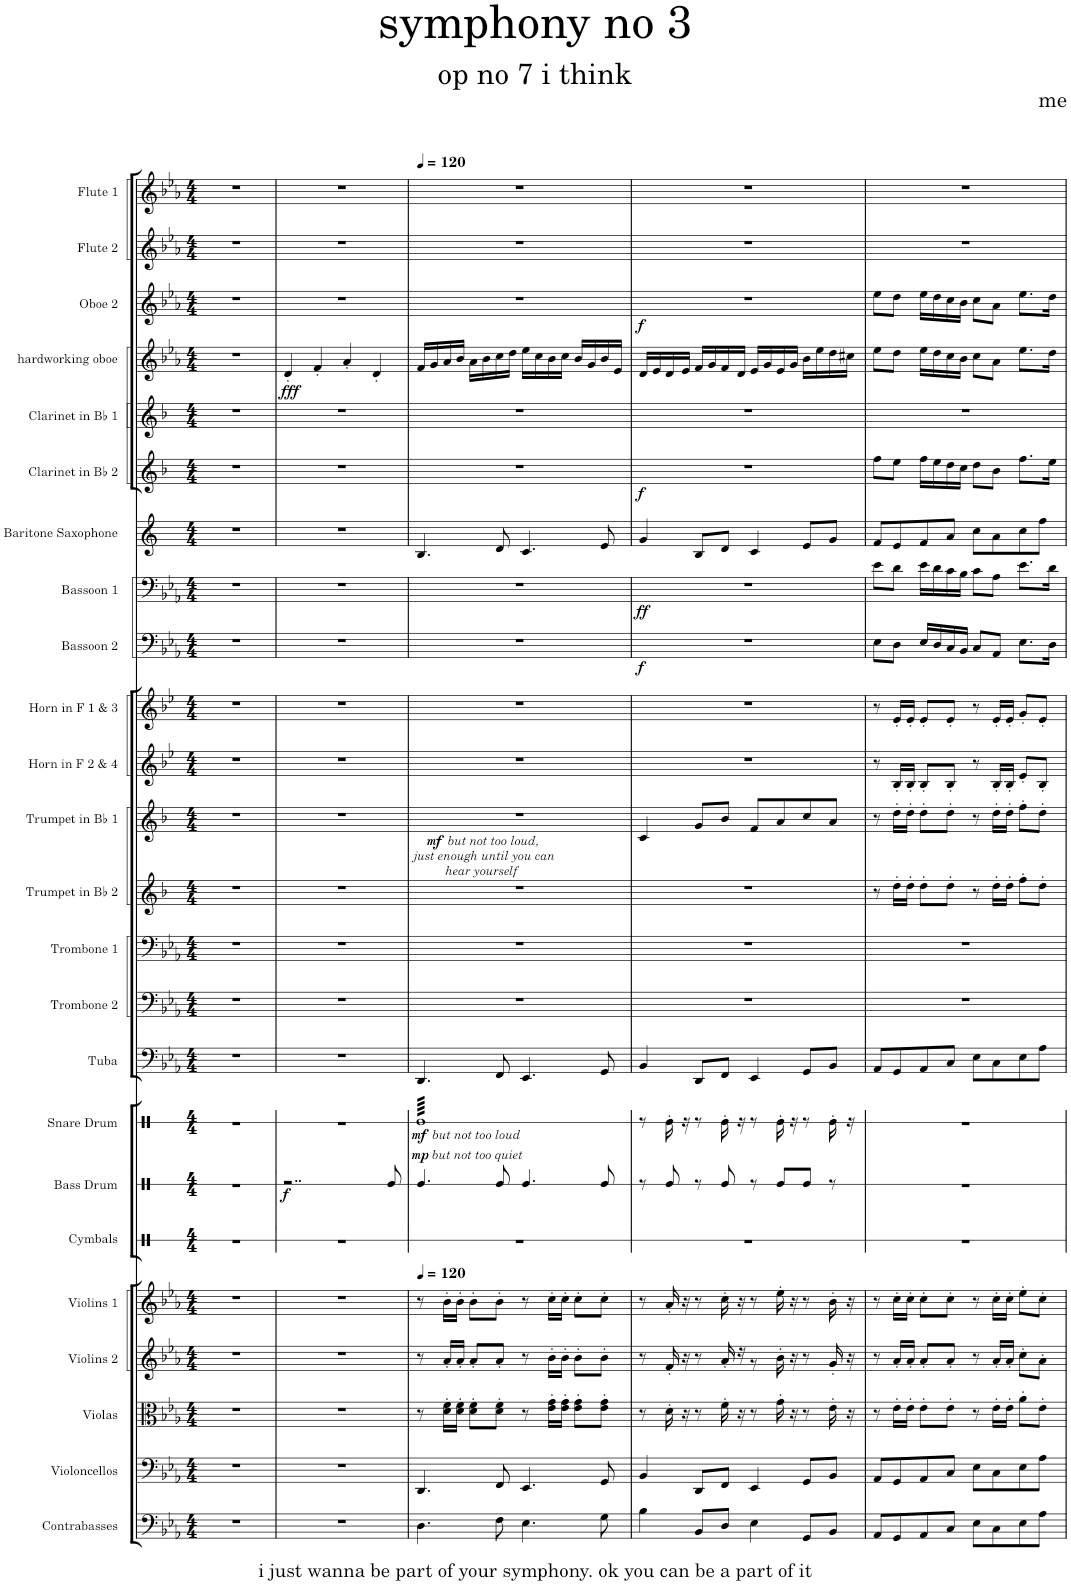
**kern	**kern	**kern	**kern	**kern	**kern	**kern	**dynam	**kern	**dynam	**kern	**kern	**kern	**kern	**kern	**dynam	**kern	**kern	**kern	**dynam	**kern	**dynam	**kern	**kern	**dynam	**kern	**kern	**dynam	**kern	**dynam	**kern	**kern
*part24	*part23	*part22	*part21	*part20	*part19	*part18	*part18	*part17	*part17	*part16	*part15	*part14	*part13	*part12	*part12	*part11	*part10	*part9	*part9	*part8	*part8	*part7	*part6	*part6	*part5	*part4	*part4	*part3	*part3	*part2	*part1
*staff24	*staff23	*staff22	*staff21	*staff20	*staff19	*staff18	*staff18	*staff17	*staff17	*staff16	*staff15	*staff14	*staff13	*staff12	*staff12	*staff11	*staff10	*staff9	*staff9	*staff8	*staff8	*staff7	*staff6	*staff6	*staff5	*staff4	*staff4	*staff3	*staff3	*staff2	*staff1
*I"Contrabasses	*I"Violoncellos	*I"Violas	*I"Violins 2	*I"Violins 1	*I"Cymbals	*I"Bass Drum	*	*I"Snare Drum	*	*I"Tuba	*I"Trombone 2	*I"Trombone 1	*I"Trumpet in Bb 2	*I"Trumpet in Bb 1	*	*I"Horn in F 2 &amp; 4	*I"Horn in F 1 &amp; 3	*I"Bassoon 2	*	*I"Bassoon 1	*	*I"Baritone Saxophone	*I"Clarinet in Bb 2	*	*I"Clarinet in Bb 1	*I"hardworking oboe	*	*I"Oboe 2	*	*I"Flute 2	*I"Flute 1
*I'Cbs.	*I'Vcs.	*I'Vlas.	*I'Vlns. 2	*I'Vlns. 1	*I'Cym.	*I'BD	*	*I'SD	*	*I'Tba.	*I'Tbn. 2	*I'Tbn. 1	*I'Tpt. in Bb 2	*I'Tpt. in Bb 1	*	*I'Hn. in F 2 4	*I'Hn. in F 1 3	*I'Bsn. 2	*	*I'Bsn. 1	*	*I'Bar. Sax.	*I'Cl. in Bb 2	*	*I'Cl. in Bb 1	*I'hardwork oboe	*	*I'Ob. 2	*	*I'Fl. 2	*I'Fl. 1
*	*	*	*	*	*stria1	*stria1	*	*stria1	*	*	*	*	*	*	*	*	*	*	*	*	*	*	*	*	*	*	*	*	*	*	*
*clefF4	*clefF4	*clefC3	*clefG2	*clefG2	*clefX	*clefX	*	*clefX	*	*clefF4	*clefF4	*clefF4	*clefG2	*clefG2	*	*clefG2	*clefG2	*clefF4	*	*clefF4	*	*clefG2	*clefG2	*	*clefG2	*clefG2	*	*clefG2	*	*clefG2	*clefG2
*Trd7c12	*	*	*	*	*	*	*	*	*	*	*	*	*Trd1c2	*Trd1c2	*	*Trd4c7	*Trd4c7	*	*	*	*	*Trd12c21	*Trd1c2	*	*Trd1c2	*	*	*	*	*	*
*k[b-e-a-]	*k[b-e-a-]	*k[b-e-a-]	*k[b-e-a-]	*k[b-e-a-]	*k[]	*k[]	*	*k[]	*	*k[b-e-a-]	*k[b-e-a-]	*k[b-e-a-]	*k[b-]	*k[b-]	*	*k[b-e-]	*k[b-e-]	*k[b-e-a-]	*	*k[b-e-a-]	*	*k[]	*k[b-]	*	*k[b-]	*k[b-e-a-]	*	*k[b-e-a-]	*	*k[b-e-a-]	*k[b-e-a-]
*M4/4	*M4/4	*M4/4	*M4/4	*M4/4	*M4/4	*M4/4	*	*M4/4	*	*M4/4	*M4/4	*M4/4	*M4/4	*M4/4	*	*M4/4	*M4/4	*M4/4	*	*M4/4	*	*M4/4	*M4/4	*	*M4/4	*M4/4	*	*M4/4	*	*M4/4	*M4/4
=1	=1	=1	=1	=1	=1	=1	=1	=1	=1	=1	=1	=1	=1	=1	=1	=1	=1	=1	=1	=1	=1	=1	=1	=1	=1	=1	=1	=1	=1	=1	=1
1r	1r	1r	1r	1r	1r	1r	.	1r	.	1r	1r	1r	1r	1r	.	1r	1r	1r	.	1r	.	1r	1r	.	1r	1r	.	1r	.	1r	1r
=2	=2	=2	=2	=2	=2	=2	=2	=2	=2	=2	=2	=2	=2	=2	=2	=2	=2	=2	=2	=2	=2	=2	=2	=2	=2	=2	=2	=2	=2	=2	=2
!	!	!	!	!	!	!	!LO:DY:b	!	!	!	!	!	!	!	!	!	!	!	!	!	!	!	!	!	!	!	!LO:DY:b	!	!	!	!
1r	1r	1r	1r	1r	1r	2..r	f	1r	.	1r	1r	1r	1r	1r	.	1r	1r	1r	.	1r	.	1r	1r	.	1r	4d'/	fff	1r	.	1r	1r
.	.	.	.	.	.	.	.	.	.	.	.	.	.	.	.	.	.	.	.	.	.	.	.	.	.	4f'/	.	.	.	.	.
.	.	.	.	.	.	.	.	.	.	.	.	.	.	.	.	.	.	.	.	.	.	.	.	.	.	4a-'/	.	.	.	.	.
.	.	.	.	.	.	.	.	.	.	.	.	.	.	.	.	.	.	.	.	.	.	.	.	.	.	4d'/	.	.	.	.	.
.	.	.	.	.	.	8Re/	.	.	.	.	.	.	.	.	.	.	.	.	.	.	.	.	.	.	.	.	.	.	.	.	.
=3	=3	=3	=3	=3	=3	=3	=3	=3	=3	=3	=3	=3	=3	=3	=3	=3	=3	=3	=3	=3	=3	=3	=3	=3	=3	=3	=3	=3	=3	=3	=3
*	*	*	*	*MM120	*	*	*	*	*	*	*	*	*	*	*	*	*	*	*	*	*	*	*	*	*	*	*	*	*	*	*MM120
!	!	!	!	!	!	!	!	!	!LO:DY:b	!	!	!	!	!	!	!	!	!	!	!	!	!	!	!	!	!	!	!	!	!	!
!	!	!	!	!	!	!	!	!	!LO:DY:n=1:b	!	!	!	!	!	!	!	!	!	!	!	!	!	!	!	!	!	!	!	!	!	!
!	!	!	!	!	!	!	!	!	!LO:DY:n=2:b	!	!	!	!	!	!	!	!	!	!	!	!	!	!	!	!	!	!	!	!	!	!
!	!	!	!	!	!	!	!	!	!LO:DY:n=3:b	!	!	!	!	!	!LO:DY:b	!	!	!	!	!	!	!	!	!	!	!	!	!	!	!	!
!	!	!	!	!	!	!	!	!	!	!	!	!	!	!	!LO:DY:n=1:b	!	!	!	!	!	!	!	!	!	!	!	!	!	!	!	!
*	*	*	*	*	*	*	*	*tremolo	*	*	*	*	*	*	*	*	*	*	*	*	*	*	*	*	*	*	*	*	*	*	*
4.D\	4.DD/	8r	8r	8r	1r	4.Re/	.	64ReLLLL	mf other-dynamics mp other-dynamics	4.DD/	1r	1r	1r	1r	mf other-dynamics	1r	1r	1r	.	1r	.	4.B/	1r	.	1r	16f/LL	.	1r	.	1r	1r
.	.	.	.	.	.	.	.	64Re	.	.	.	.	.	.	.	.	.	.	.	.	.	.	.	.	.	.	.	.	.	.	.
.	.	.	.	.	.	.	.	64Re	.	.	.	.	.	.	.	.	.	.	.	.	.	.	.	.	.	.	.	.	.	.	.
.	.	.	.	.	.	.	.	64Re	.	.	.	.	.	.	.	.	.	.	.	.	.	.	.	.	.	.	.	.	.	.	.
.	.	.	.	.	.	.	.	64Re	.	.	.	.	.	.	.	.	.	.	.	.	.	.	.	.	.	16g/	.	.	.	.	.
.	.	.	.	.	.	.	.	64Re	.	.	.	.	.	.	.	.	.	.	.	.	.	.	.	.	.	.	.	.	.	.	.
.	.	.	.	.	.	.	.	64Re	.	.	.	.	.	.	.	.	.	.	.	.	.	.	.	.	.	.	.	.	.	.	.
.	.	.	.	.	.	.	.	64Re	.	.	.	.	.	.	.	.	.	.	.	.	.	.	.	.	.	.	.	.	.	.	.
.	.	16d\' 16f\'LL	16a-'/LL	16b-'\LL	.	.	.	64Re	.	.	.	.	.	.	.	.	.	.	.	.	.	.	.	.	.	16a-/	.	.	.	.	.
.	.	.	.	.	.	.	.	64Re	.	.	.	.	.	.	.	.	.	.	.	.	.	.	.	.	.	.	.	.	.	.	.
.	.	.	.	.	.	.	.	64Re	.	.	.	.	.	.	.	.	.	.	.	.	.	.	.	.	.	.	.	.	.	.	.
.	.	.	.	.	.	.	.	64Re	.	.	.	.	.	.	.	.	.	.	.	.	.	.	.	.	.	.	.	.	.	.	.
.	.	16d\' 16f\'JJ	16a-'/JJ	16b-'\JJ	.	.	.	64Re	.	.	.	.	.	.	.	.	.	.	.	.	.	.	.	.	.	16b-/JJ	.	.	.	.	.
.	.	.	.	.	.	.	.	64Re	.	.	.	.	.	.	.	.	.	.	.	.	.	.	.	.	.	.	.	.	.	.	.
.	.	.	.	.	.	.	.	64Re	.	.	.	.	.	.	.	.	.	.	.	.	.	.	.	.	.	.	.	.	.	.	.
.	.	.	.	.	.	.	.	64Re	.	.	.	.	.	.	.	.	.	.	.	.	.	.	.	.	.	.	.	.	.	.	.
.	.	8d\' 8f\'L	8a-'/L	8b-'\L	.	.	.	64Re	.	.	.	.	.	.	.	.	.	.	.	.	.	.	.	.	.	16a-\LL	.	.	.	.	.
.	.	.	.	.	.	.	.	64Re	.	.	.	.	.	.	.	.	.	.	.	.	.	.	.	.	.	.	.	.	.	.	.
.	.	.	.	.	.	.	.	64Re	.	.	.	.	.	.	.	.	.	.	.	.	.	.	.	.	.	.	.	.	.	.	.
.	.	.	.	.	.	.	.	64Re	.	.	.	.	.	.	.	.	.	.	.	.	.	.	.	.	.	.	.	.	.	.	.
.	.	.	.	.	.	.	.	64Re	.	.	.	.	.	.	.	.	.	.	.	.	.	.	.	.	.	16b-\	.	.	.	.	.
.	.	.	.	.	.	.	.	64Re	.	.	.	.	.	.	.	.	.	.	.	.	.	.	.	.	.	.	.	.	.	.	.
.	.	.	.	.	.	.	.	64Re	.	.	.	.	.	.	.	.	.	.	.	.	.	.	.	.	.	.	.	.	.	.	.
.	.	.	.	.	.	.	.	64Re	.	.	.	.	.	.	.	.	.	.	.	.	.	.	.	.	.	.	.	.	.	.	.
8F\	8FF/	8d\' 8f\'J	8a-'/J	8b-'\J	.	8Re/	.	64Re	.	8FF/	.	.	.	.	.	.	.	.	.	.	.	8d/	.	.	.	16cc\	.	.	.	.	.
.	.	.	.	.	.	.	.	64Re	.	.	.	.	.	.	.	.	.	.	.	.	.	.	.	.	.	.	.	.	.	.	.
.	.	.	.	.	.	.	.	64Re	.	.	.	.	.	.	.	.	.	.	.	.	.	.	.	.	.	.	.	.	.	.	.
.	.	.	.	.	.	.	.	64Re	.	.	.	.	.	.	.	.	.	.	.	.	.	.	.	.	.	.	.	.	.	.	.
.	.	.	.	.	.	.	.	64Re	.	.	.	.	.	.	.	.	.	.	.	.	.	.	.	.	.	16dd\JJ	.	.	.	.	.
.	.	.	.	.	.	.	.	64Re	.	.	.	.	.	.	.	.	.	.	.	.	.	.	.	.	.	.	.	.	.	.	.
.	.	.	.	.	.	.	.	64Re	.	.	.	.	.	.	.	.	.	.	.	.	.	.	.	.	.	.	.	.	.	.	.
.	.	.	.	.	.	.	.	64Re	.	.	.	.	.	.	.	.	.	.	.	.	.	.	.	.	.	.	.	.	.	.	.
4.E-\	4.EE-/	8r	8r	8r	.	4.Re/	.	64Re	.	4.EE-/	.	.	.	.	.	.	.	.	.	.	.	4.c/	.	.	.	16ee-\LL	.	.	.	.	.
.	.	.	.	.	.	.	.	64Re	.	.	.	.	.	.	.	.	.	.	.	.	.	.	.	.	.	.	.	.	.	.	.
.	.	.	.	.	.	.	.	64Re	.	.	.	.	.	.	.	.	.	.	.	.	.	.	.	.	.	.	.	.	.	.	.
.	.	.	.	.	.	.	.	64Re	.	.	.	.	.	.	.	.	.	.	.	.	.	.	.	.	.	.	.	.	.	.	.
.	.	.	.	.	.	.	.	64Re	.	.	.	.	.	.	.	.	.	.	.	.	.	.	.	.	.	16cc\	.	.	.	.	.
.	.	.	.	.	.	.	.	64Re	.	.	.	.	.	.	.	.	.	.	.	.	.	.	.	.	.	.	.	.	.	.	.
.	.	.	.	.	.	.	.	64Re	.	.	.	.	.	.	.	.	.	.	.	.	.	.	.	.	.	.	.	.	.	.	.
.	.	.	.	.	.	.	.	64Re	.	.	.	.	.	.	.	.	.	.	.	.	.	.	.	.	.	.	.	.	.	.	.
.	.	16e-\' 16g\'LL	16b-'\LL	16cc'\LL	.	.	.	64Re	.	.	.	.	.	.	.	.	.	.	.	.	.	.	.	.	.	16b-\	.	.	.	.	.
.	.	.	.	.	.	.	.	64Re	.	.	.	.	.	.	.	.	.	.	.	.	.	.	.	.	.	.	.	.	.	.	.
.	.	.	.	.	.	.	.	64Re	.	.	.	.	.	.	.	.	.	.	.	.	.	.	.	.	.	.	.	.	.	.	.
.	.	.	.	.	.	.	.	64Re	.	.	.	.	.	.	.	.	.	.	.	.	.	.	.	.	.	.	.	.	.	.	.
.	.	16e-\' 16g\'JJ	16b-'\JJ	16cc'\JJ	.	.	.	64Re	.	.	.	.	.	.	.	.	.	.	.	.	.	.	.	.	.	16cc\JJ	.	.	.	.	.
.	.	.	.	.	.	.	.	64Re	.	.	.	.	.	.	.	.	.	.	.	.	.	.	.	.	.	.	.	.	.	.	.
.	.	.	.	.	.	.	.	64Re	.	.	.	.	.	.	.	.	.	.	.	.	.	.	.	.	.	.	.	.	.	.	.
.	.	.	.	.	.	.	.	64Re	.	.	.	.	.	.	.	.	.	.	.	.	.	.	.	.	.	.	.	.	.	.	.
.	.	8e-\' 8g\'L	8b-'\L	8cc'\L	.	.	.	64Re	.	.	.	.	.	.	.	.	.	.	.	.	.	.	.	.	.	16b-/LL	.	.	.	.	.
.	.	.	.	.	.	.	.	64Re	.	.	.	.	.	.	.	.	.	.	.	.	.	.	.	.	.	.	.	.	.	.	.
.	.	.	.	.	.	.	.	64Re	.	.	.	.	.	.	.	.	.	.	.	.	.	.	.	.	.	.	.	.	.	.	.
.	.	.	.	.	.	.	.	64Re	.	.	.	.	.	.	.	.	.	.	.	.	.	.	.	.	.	.	.	.	.	.	.
.	.	.	.	.	.	.	.	64Re	.	.	.	.	.	.	.	.	.	.	.	.	.	.	.	.	.	16g/	.	.	.	.	.
.	.	.	.	.	.	.	.	64Re	.	.	.	.	.	.	.	.	.	.	.	.	.	.	.	.	.	.	.	.	.	.	.
.	.	.	.	.	.	.	.	64Re	.	.	.	.	.	.	.	.	.	.	.	.	.	.	.	.	.	.	.	.	.	.	.
.	.	.	.	.	.	.	.	64Re	.	.	.	.	.	.	.	.	.	.	.	.	.	.	.	.	.	.	.	.	.	.	.
8G\	8GG/	8e-\' 8g\'J	8b-'\J	8cc'\J	.	8Re/	.	64Re	.	8GG/	.	.	.	.	.	.	.	.	.	.	.	8e/	.	.	.	16b-/	.	.	.	.	.
.	.	.	.	.	.	.	.	64Re	.	.	.	.	.	.	.	.	.	.	.	.	.	.	.	.	.	.	.	.	.	.	.
.	.	.	.	.	.	.	.	64Re	.	.	.	.	.	.	.	.	.	.	.	.	.	.	.	.	.	.	.	.	.	.	.
.	.	.	.	.	.	.	.	64Re	.	.	.	.	.	.	.	.	.	.	.	.	.	.	.	.	.	.	.	.	.	.	.
.	.	.	.	.	.	.	.	64Re	.	.	.	.	.	.	.	.	.	.	.	.	.	.	.	.	.	16e-/JJ	.	.	.	.	.
.	.	.	.	.	.	.	.	64Re	.	.	.	.	.	.	.	.	.	.	.	.	.	.	.	.	.	.	.	.	.	.	.
.	.	.	.	.	.	.	.	64Re	.	.	.	.	.	.	.	.	.	.	.	.	.	.	.	.	.	.	.	.	.	.	.
.	.	.	.	.	.	.	.	64ReJJJJ	.	.	.	.	.	.	.	.	.	.	.	.	.	.	.	.	.	.	.	.	.	.	.
*	*	*	*	*	*	*	*	*Xtremolo	*	*	*	*	*	*	*	*	*	*	*	*	*	*	*	*	*	*	*	*	*	*	*
=4	=4	=4	=4	=4	=4	=4	=4	=4	=4	=4	=4	=4	=4	=4	=4	=4	=4	=4	=4	=4	=4	=4	=4	=4	=4	=4	=4	=4	=4	=4	=4
!	!	!	!	!	!	!	!	!	!	!	!	!	!	!	!	!	!	!	!LO:DY:b	!	!LO:DY:b	!	!	!LO:DY:b	!	!	!	!	!LO:DY:b	!	!
4B-\	4BB-/	8r	8r	8r	1r	8r	.	8r	.	4BB-/	1r	1r	1r	4c/	.	1r	1r	1r	f	1r	ff	4g/	1r	f	1r	16d/LL	.	1r	f	1r	1r
.	.	.	.	.	.	.	.	.	.	.	.	.	.	.	.	.	.	.	.	.	.	.	.	.	.	16e-/	.	.	.	.	.
.	.	16d'\	16f'/	16a-'/	.	8Re/	.	16Re'\	.	.	.	.	.	.	.	.	.	.	.	.	.	.	.	.	.	16d/	.	.	.	.	.
.	.	16r	16r	16r	.	.	.	16r	.	.	.	.	.	.	.	.	.	.	.	.	.	.	.	.	.	16e-/JJ	.	.	.	.	.
8BB-/L	8DD/L	8r	8r	8r	.	8r	.	8r	.	8DD/L	.	.	.	8g/L	.	.	.	.	.	.	.	8B/L	.	.	.	16f/LL	.	.	.	.	.
.	.	.	.	.	.	.	.	.	.	.	.	.	.	.	.	.	.	.	.	.	.	.	.	.	.	16g/	.	.	.	.	.
8D/J	8FF/J	16f'\	16a-'/	16cc'\	.	8Re/	.	16Re'\	.	8FF/J	.	.	.	8b-/J	.	.	.	.	.	.	.	8d/J	.	.	.	16f/	.	.	.	.	.
.	.	16r	16rdd	16r	.	.	.	16r	.	.	.	.	.	.	.	.	.	.	.	.	.	.	.	.	.	16d/JJ	.	.	.	.	.
4E-\	4EE-/	8r	8rg	8r	.	8r	.	8r	.	4EE-/	.	.	.	8f/L	.	.	.	.	.	.	.	4c/	.	.	.	16e-/LL	.	.	.	.	.
.	.	.	.	.	.	.	.	.	.	.	.	.	.	.	.	.	.	.	.	.	.	.	.	.	.	16g/	.	.	.	.	.
.	.	16g'\	16b-'\	16ee-'\	.	8Re/L	.	16Re'\	.	.	.	.	.	8a/	.	.	.	.	.	.	.	.	.	.	.	16e-/	.	.	.	.	.
.	.	16r	16r	16r	.	.	.	16r	.	.	.	.	.	.	.	.	.	.	.	.	.	.	.	.	.	16g/JJ	.	.	.	.	.
8GG/L	8GG/L	8r	8r	8r	.	8Re/J	.	8r	.	8GG/L	.	.	.	8cc/	.	.	.	.	.	.	.	8e/L	.	.	.	16b-\LL	.	.	.	.	.
.	.	.	.	.	.	.	.	.	.	.	.	.	.	.	.	.	.	.	.	.	.	.	.	.	.	16ee-\	.	.	.	.	.
8BB-/J	8BB-/J	16e-'\	16g'/	16b-'\	.	8r	.	16Re'\	.	8BB-/J	.	.	.	8a/J	.	.	.	.	.	.	.	8g/J	.	.	.	16dd\	.	.	.	.	.
.	.	16r	16r	16r	.	.	.	16r	.	.	.	.	.	.	.	.	.	.	.	.	.	.	.	.	.	16cc#X\JJ	.	.	.	.	.
=5	=5	=5	=5	=5	=5	=5	=5	=5	=5	=5	=5	=5	=5	=5	=5	=5	=5	=5	=5	=5	=5	=5	=5	=5	=5	=5	=5	=5	=5	=5	=5
8AA-/L	8AA-/L	8r	8r	8r	1r	1r	.	1r	.	8AA-/L	1r	1r	8r	8r	.	8r	8r	8E-\L	.	8e-\L	.	8f/L	8ff\L	.	1r	8ee-\L	.	8ee-\L	.	1r	1r
8GG/	8GG/	16e-'\LL	16a-'/LL	16cc'\LL	.	.	.	.	.	8GG/	.	.	16dd'\LL	16dd'\LL	.	16B-'/LL	16e-'/LL	8D\J	.	8d\J	.	8e/	8ee\J	.	.	8dd\J	.	8dd\J	.	.	.
.	.	16e-'\JJ	16a-'/JJ	16cc'\JJ	.	.	.	.	.	.	.	.	16dd'\JJ	16dd'\JJ	.	16B-'/JJ	16e-'/JJ	.	.	.	.	.	.	.	.	.	.	.	.	.	.
8AA-/	8AA-/	8e-'\L	8a-'/L	8cc'\L	.	.	.	.	.	8AA-/	.	.	8dd'\L	8dd'\L	.	8B-'/L	8e-'/L	16E-/LL	.	16e-\LL	.	8f/	16ff\LL	.	.	16ee-\LL	.	16ee-\LL	.	.	.
.	.	.	.	.	.	.	.	.	.	.	.	.	.	.	.	.	.	16D/	.	16d\	.	.	16ee\	.	.	16dd\	.	16dd\	.	.	.
8C/J	8C/J	8e-'\J	8a-'/J	8cc'\J	.	.	.	.	.	8C/J	.	.	8dd'\J	8dd'\J	.	8B-'/J	8e-'/J	16C/	.	16c\	.	8a/J	16dd\	.	.	16cc\	.	16cc\	.	.	.
.	.	.	.	.	.	.	.	.	.	.	.	.	.	.	.	.	.	16BB-/JJ	.	16B-\JJ	.	.	16cc\JJ	.	.	16b-\JJ	.	16b-\JJ	.	.	.
8E-\L	8E-\L	8r	8r	8r	.	.	.	.	.	8E-\L	.	.	8r	8r	.	8r	8r	8C/L	.	8c\L	.	8cc\L	8dd\L	.	.	8cc\L	.	8cc\L	.	.	.
8C\	8C\	16e-'\LL	16a-'/LL	16cc'\LL	.	.	.	.	.	8C\	.	.	16dd'\LL	16dd'\LL	.	16B-'/LL	16e-'/LL	8AA-/J	.	8A-\J	.	8a\	8b-\J	.	.	8a-\J	.	8a-\J	.	.	.
.	.	16e-'\JJ	16a-'/JJ	16cc'\JJ	.	.	.	.	.	.	.	.	16dd'\JJ	16dd'\JJ	.	16B-'/JJ	16e-'/JJ	.	.	.	.	.	.	.	.	.	.	.	.	.	.
8E-\	8E-\	8a-'\L	8cc'\L	8ee-'\L	.	.	.	.	.	8E-\	.	.	8ff'\L	8ff'\L	.	8e-'/L	8g'/L	8.E-\L	.	8.e-\L	.	8cc\	8.ff\L	.	.	8.ee-\L	.	8.ee-\L	.	.	.
8A-\J	8A-\J	8e-'\J	8a-'\J	8cc'\J	.	.	.	.	.	8A-\J	.	.	8dd'\J	8dd'\J	.	8B-'/J	8e-'/J	.	.	.	.	8ff\J	.	.	.	.	.	.	.	.	.
.	.	.	.	.	.	.	.	.	.	.	.	.	.	.	.	.	.	16D\Jk	.	16d\Jk	.	.	16ee\Jk	.	.	16dd\Jk	.	16dd\Jk	.	.	.
=	=	=	=	=	=	=	=	=	=	=	=	=	=	=	=	=	=	=	=	=	=	=	=	=	=	=	=	=	=	=	=
*-	*-	*-	*-	*-	*-	*-	*-	*-	*-	*-	*-	*-	*-	*-	*-	*-	*-	*-	*-	*-	*-	*-	*-	*-	*-	*-	*-	*-	*-	*-	*-
